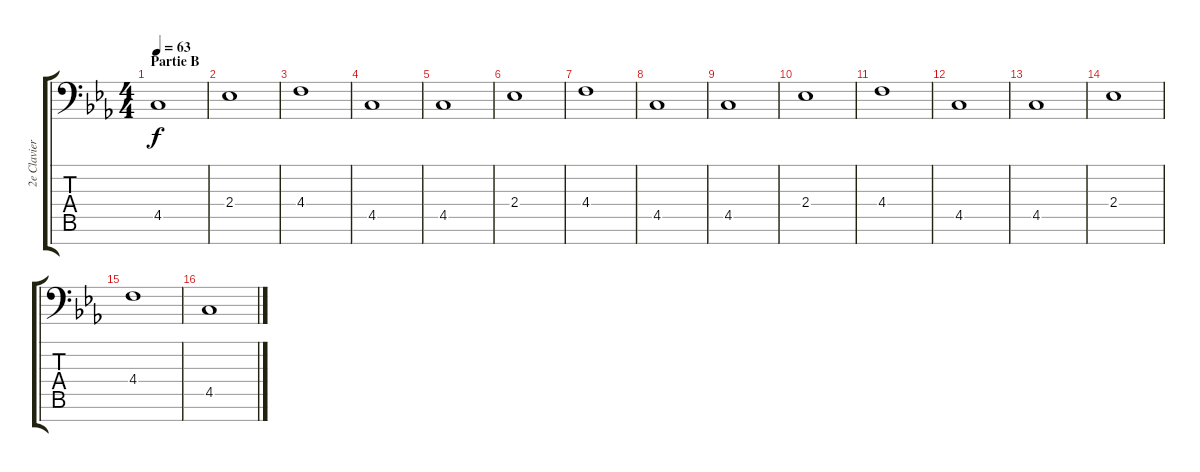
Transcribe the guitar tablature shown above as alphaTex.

\track ("2e Clavier basse" "2e Clavier") {instrument synthstrings1}
\staff {score tabs}
\tuning (Eb4 Bb3 Gb3 Db3 Ab2 Eb2 Bb1) {hide}
\ts (4 4)
\section ("" "Partie B")
\tempo 63
\clef f4
\ks cminor
4.5.1{dy f} |
2.4.1 |
4.4.1 |
4.5.1 |
4.5.1 |
2.4.1 |
4.4.1 |
4.5.1 |
4.5.1 |
2.4.1 |
4.4.1 |
4.5.1 |
4.5.1 |
2.4.1 |
4.4.1 |
4.5.1
